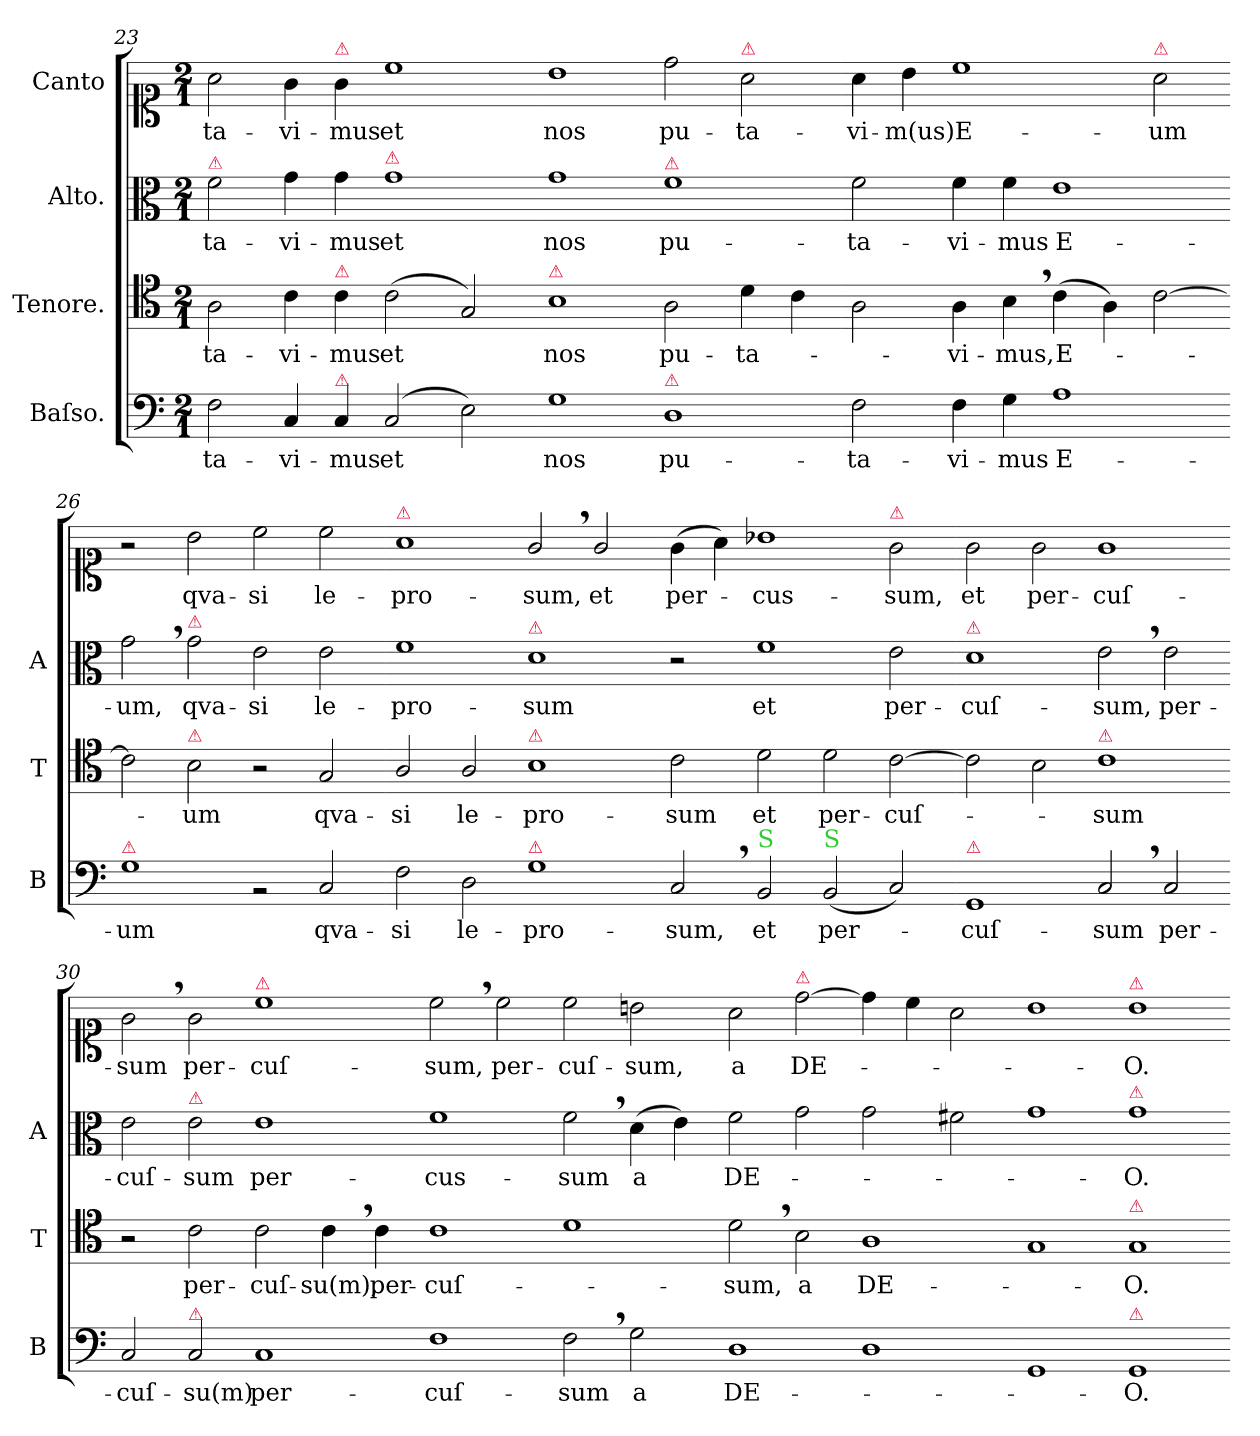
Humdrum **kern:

**kern	**text	**kern	**text	**kern	**text	**kern	**text
*part4	*part4	*part3	*part3	*part2	*part2	*part1	*part1
*staff4	*staff4	*staff3	*staff3	*staff2	*staff2	*staff1	*staff1
*I"Baſso.	*	*I"Tenore.	*	*I"Alto.	*	*I"Canto	*
*I'B	*	*I'T	*	*I'A	*	*	*
*clefF4	*	*clefC4	*	*clefC3	*	*clefC1	*
*k[]	*	*k[]	*	*k[]	*	*k[]	*
*M2/1	*	*M2/1	*	*M2/1	*	*M2/1	*
=23	=23	=23	=23	=23	=23	=23	=23
!	!	!	!	!LO:TX:a:color=crimson:t=⚠	!	!	!
2F\	-ta-	2A\	-ta-	2f\	-ta-	2a\	-ta-
4C/	-vi-	4c\	-vi-	4g\	-vi-	4g\	-vi-
!	!	!	!	!	!	!LO:TX:a:color=crimson:t=⚠	!
!	!	!LO:TX:a:color=crimson:t=⚠	!	!	!	!	!
!LO:TX:a:color=crimson:t=⚠	!	!	!	!	!	!	!
4C/	-mus	4c\	-mus	4g\	-mus	4g\	-mus
!	!	!	!	!LO:TX:a:color=crimson:t=⚠	!	!	!
(2C/	et	(2c\	et	1g	et	1cc	et
2E\)	.	2G/)	.	.	.	.	.
=24-	=24-	=24-	=24-	=24-	=24-	=24-	=24-
!	!	!LO:TX:a:color=crimson:t=⚠	!	!	!	!	!
1G	nos	1B	nos	1g	nos	1b	nos
!	!	!	!	!LO:TX:a:color=crimson:t=⚠	!	!	!
!LO:TX:a:color=crimson:t=⚠	!	!	!	!	!	!	!
1D	pu-	2A\	pu-	1f	pu-	2dd\	pu-
!	!	!	!	!	!	!LO:TX:a:color=crimson:t=⚠	!
.	.	4d\	-ta-	.	.	2a\	-ta-
.	.	4c\	.	.	.	.	.
=25-	=25-	=25-	=25-	=25-	=25-	=25-	=25-
2F\	-ta-	2A\	.	2f\	-ta-	4a\	-vi-
.	.	.	.	.	.	4b\	-m(us)
4F\	-vi-	4A\	-vi-	4f\	-vi-	1cc	E-
4G\	-mus	4B,<\	-mus,	4f\	-mus	.	.
1A	E-	(4c\	E-	1e	E-	.	.
.	.	4A\)	.	.	.	.	.
!	!	!	!	!	!	!LO:TX:a:color=crimson:t=⚠	!
.	.	[2c	.	.	.	2a\	-um
=26-	=26-	=26-	=26-	=26-	=26-	=26-	=26-
!LO:TX:a:color=crimson:t=⚠	!	!	!	!	!	!	!
1G	-um	2c]	.	2g,<\	-um,	2r	.
!	!	!	!	!LO:TX:a:color=crimson:t=⚠	!	!	!
!	!	!LO:TX:a:color=crimson:t=⚠	!	!	!	!	!
.	.	2B\	-um	2g\	qva-	2b\	qva-
2rBB	.	2r	.	2e\	-si	2cc\	-si
2C/	qva-	2G/	qva-	2e\	le-	2cc\	le-
=27-	=27-	=27-	=27-	=27-	=27-	=27-	=27-
!	!	!	!	!	!	!LO:TX:a:color=crimson:t=⚠	!
2F\	-si	2A/	-si	1f	-pro-	1a	-pro-
2D\	le-	2A/	le-	.	.	.	.
!	!	!	!	!LO:TX:a:color=crimson:t=⚠	!	!	!
!	!	!LO:TX:a:color=crimson:t=⚠	!	!	!	!	!
!LO:TX:a:color=crimson:t=⚠	!	!	!	!	!	!	!
1G	-pro-	1B	-pro-	1d	-sum	2g,</	-sum,
.	.	.	.	.	.	2g/	et
=28-	=28-	=28-	=28-	=28-	=28-	=28-	=28-
2C,</	-sum,	2c\	-sum	2r	.	(4g\	per-
.	.	.	.	.	.	4a\)	.
!LO:TX:a:color=limegreen:t=S	!	!	!	!	!	!	!
2BB/	et	2d\	et	1f	et	1b-X	-cus-
!LO:TX:a:color=limegreen:t=S	!	!	!	!	!	!	!
(>2BB/	per-	2d\	per-	.	.	.	.
!	!	!	!	!	!	!LO:TX:a:color=crimson:t=⚠	!
2C/)	.	[2c	-cuſ-	2e\	per-	2g\	-sum,
=29-	=29-	=29-	=29-	=29-	=29-	=29-	=29-
!	!	!	!	!LO:TX:a:color=crimson:t=⚠	!	!	!
!LO:TX:a:color=crimson:t=⚠	!	!	!	!	!	!	!
1GG	-cuſ-	2c]	.	1d	-cuſ-	2g\	et
.	.	2B\	.	.	.	2g\	per-
!	!	!LO:TX:a:color=crimson:t=⚠	!	!	!	!	!
2C,</	-sum	1c	-sum	2e,<\	-sum,	1g	-cuſ-
2C/	per-	.	.	2e\	per-	.	.
=30-	=30-	=30-	=30-	=30-	=30-	=30-	=30-
2C/	-cuſ-	2r	.	2e\	-cuſ-	2g,<\	-sum
!	!	!	!	!LO:TX:a:color=crimson:t=⚠	!	!	!
!LO:TX:a:color=crimson:t=⚠	!	!	!	!	!	!	!
2C/	-su(m)	2c\	per-	2e\	-sum	2g\	per-
!	!	!	!	!	!	!LO:TX:a:color=crimson:t=⚠	!
1C	per-	2c\	-cuſ-	1e	per-	1cc	-cuſ-
.	.	4c,<\	-su(m),	.	.	.	.
.	.	4c\	per-	.	.	.	.
=31-	=31-	=31-	=31-	=31-	=31-	=31-	=31-
1F	-cuſ-	1c	-cuſ-	1f	-cus-	2cc,<\	-sum,
!	!	!	!	!	!	!	!LO:LY:i
.	.	.	.	.	.	2cc\	per-
!	!	!	!	!	!	!	!LO:LY:i
2F,<\	-sum	1d	.	2f,<\	-sum	2cc\	-cuſ-
!	!	!	!	!	!	!	!LO:LY:i
2G\	a	.	.	(4d\	a	2bn\	-sum,
.	.	.	.	4e\)	.	.	.
=32-	=32-	=32-	=32-	=32-	=32-	=32-	=32-
1D	DE-	2d,<\	-sum,	2f\	DE-	2a\	a
!	!	!	!	!	!	!LO:TX:a:color=crimson:t=⚠	!
.	.	2B\	a	2g\	.	[2dd\	DE-
1D	.	1A	DE-	2g\	.	4dd\]	.
.	.	.	.	.	.	4cc\	.
.	.	.	.	2f#X\	.	2a\	.
=33-	=33-	=33-	=33-	=33-	=33-	=33-	=33-
1GG	.	1G	.	1g	.	1b	.
!	!	!	!	!	!	!LO:TX:a:color=crimson:t=⚠	!
!	!	!	!	!LO:TX:a:color=crimson:t=⚠	!	!	!
!	!	!LO:TX:a:color=crimson:t=⚠	!	!	!	!	!
!LO:TX:a:color=crimson:t=⚠	!	!	!	!	!	!	!
1GG	-O.	1G	-O.	1g	-O.	1b	-O.
=-	=-	=-	=-	=-	=-	=-	=-
*-	*-	*-	*-	*-	*-	*-	*-
